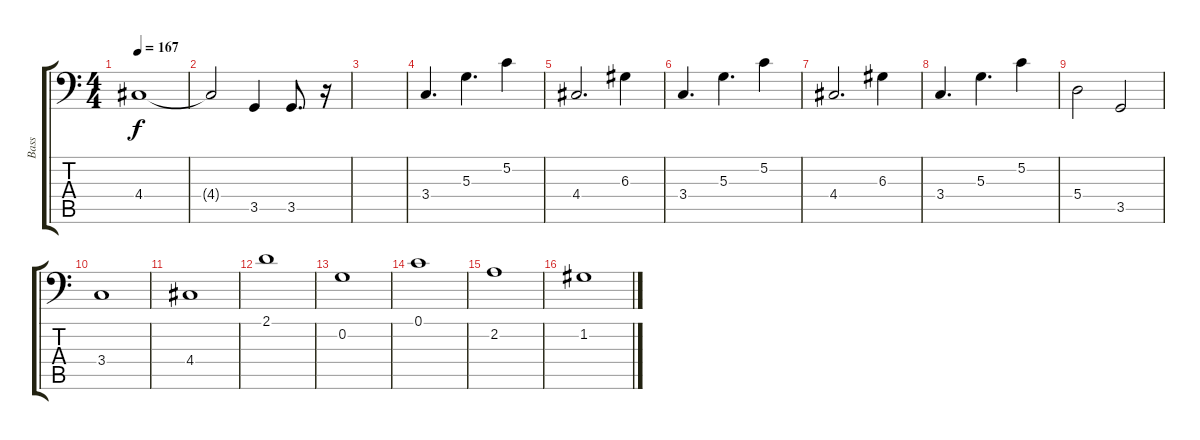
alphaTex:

\track ("Bass" "Bass") {instrument electricbassfinger}
\staff {score tabs}
\tuning (C3 G2 D2 A1 E1 A0) {hide}
\ts (4 4)
\tempo 167
\clef f4
\ks c
4.4.1{dy f} |
4.4{t}.2 3.5.4 3.5.8{d} r.16 |
|
3.4.4{d} 5.3.4{d} 5.2.4 |
4.4.2{d} 6.3.4 |
3.4.4{d} 5.3.4{d} 5.2.4 |
4.4.2{d} 6.3.4 |
3.4.4{d} 5.3.4{d} 5.2.4 |
5.4.2 3.5.2 |
3.4.1 |
4.4.1 |
2.1.1 |
0.2.1 |
0.1.1 |
2.2.1 |
1.2.1
